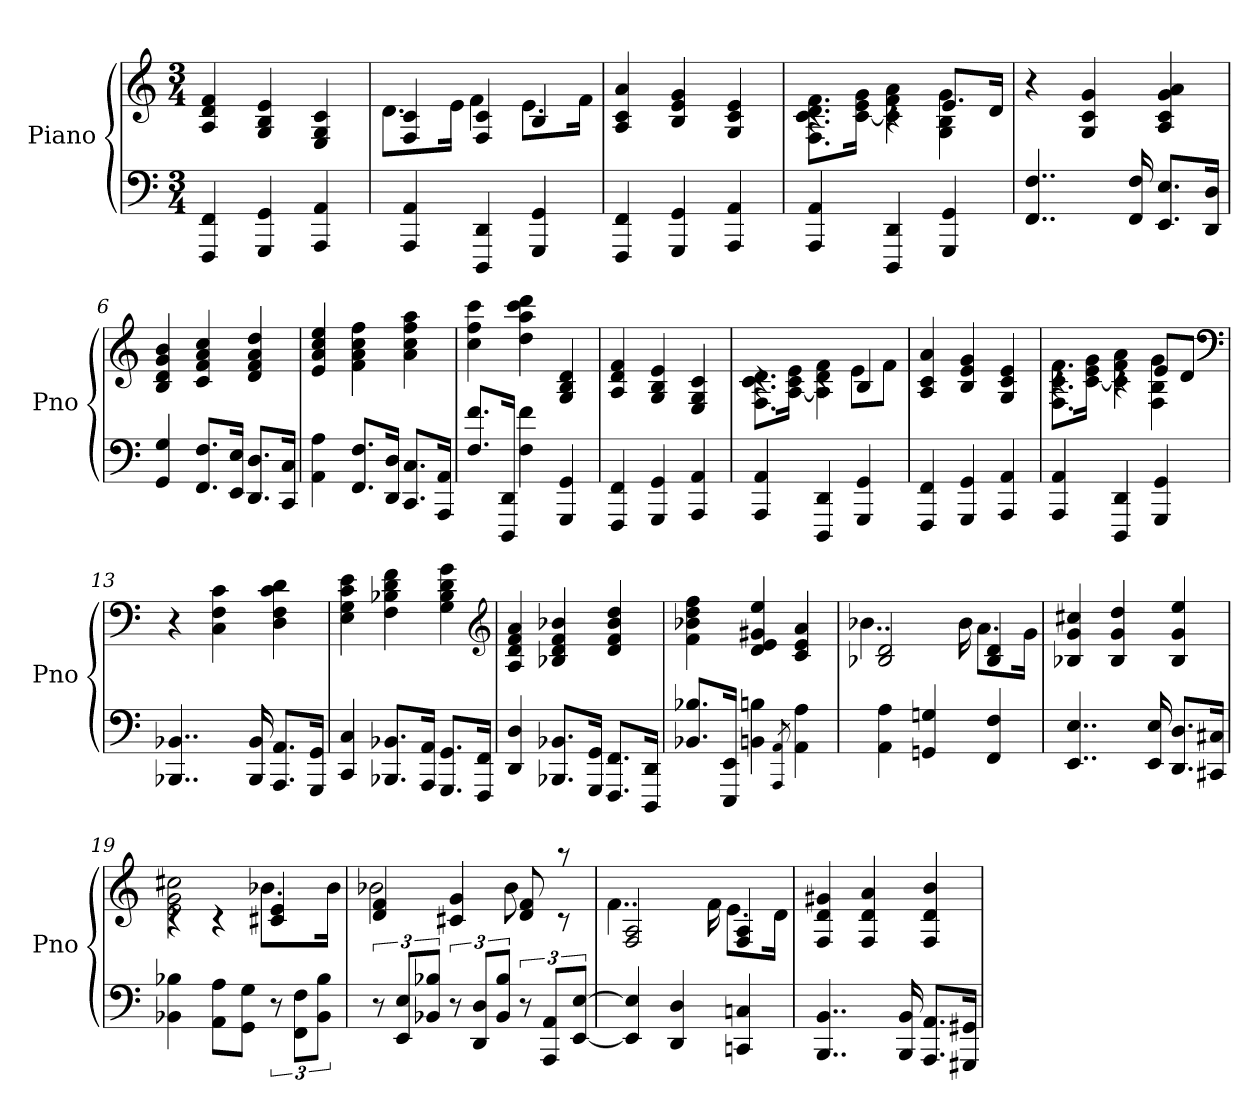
**kern	**kern
*part1	*part1
*staff2	*staff1
*I"Piano	*
*I'Pno	*
*clefF4	*clefG2
*k[]	*k[]
*C:	*C:
*M3/4	*M3/4
=1	=1
4FFF 4FF	4A 4d 4f
4GGG 4GG	4G 4B 4e
4AAA 4AA	4E 4G 4c
=2	=2
*	*^
4AAA 4AA	4F 4c	8.dL
.	.	16eJk
4DDD 4DD	4F 4c	4f
4GGG 4GG	4B	8.eL
.	.	16fJk
*	*v	*v
=3	=3
4FFF 4FF	4A 4c 4a
4GGG 4GG	4B 4e 4g
4AAA 4AA	4G 4c 4e
=4	=4
*	*^
4AAA 4AA	4rc	8.F 8.c 8.d 8.fL
.	.	[16c 16e 16gJk
4DDD 4DD	4rc	4c] 4f 4a
4GGG 4GG	8.eL	4G 4B 4g
.	16dJk	.
*	*v	*v
=5	=5
4..FF 4..F	4r
.	4G 4c 4g
16FF 16F	.
8.EE 8.EL	4A 4c 4g 4a
16DD 16DJk	.
=6	=6
4GG 4G	4B 4d 4g 4b
8.FF 8.FL	4c 4f 4a 4cc
16EE 16EJk	.
8.DD 8.DL	4d 4f 4a 4dd
16CC 16CJk	.
=7	=7
4AA 4A	4e 4a 4cc 4ee
8.FF 8.FL	4f 4a 4cc 4ff
16DD 16DJk	.
8.CC 8.CL	4a 4cc 4ff 4aa
16AAA 16AAJk	.
=8	=8
8.F 8.fL	4cc 4ff 4ccc
16DDD 16DDJk	.
4F 4f	4dd 4aa 4ccc 4ddd
4GGG 4GG	4G 4B 4d
=9	=9
4FFF 4FF	4A 4d 4f
4GGG 4GG	4G 4B 4e
4AAA 4AA	4E 4G 4c
=10	=10
*	*^
4AAA 4AA	4rc	8.F 8.c 8.dL
.	.	[16A 16c 16eJk
4DDD 4DD	4rc	4A] 4d 4f
4GGG 4GG	4B	8eL
.	.	8fJ
*	*v	*v
=11	=11
4FFF 4FF	4A 4c 4a
4GGG 4GG	4B 4e 4g
4AAA 4AA	4G 4c 4e
=12	=12
*	*^
4AAA 4AA	4rc	8.F 8.c 8.fL
.	.	[16c 16e 16gJk
4DDD 4DD	4rc	4c] 4f 4a
4GGG 4GG	8eL	4F 4B 4g
.	8dJ	.
*	*v	*v
*	*clefF4
=13	=13
4..BBB-X 4..BB-X	4r
.	4C 4F 4c
16BBB- 16BB-	.
8.AAA 8.AAL	4D 4F 4c 4d
16GGG 16GGJk	.
=14	=14
4CC 4C	4E 4G 4c 4e
8.BBB-X 8.BB-XL	4F 4B-X 4d 4f
16AAA 16AAJk	.
8.GGG 8.GGL	4G 4B- 4d 4g
16FFF 16FFJk	.
*	*clefG2
=15	=15
4DD 4D	4A 4d 4f 4a
8.BBB-X 8.BB-XL	4B-X 4d 4f 4b-X
16GGG 16GGJk	.
8.FFF 8.FFL	4d 4f 4b- 4dd
16DDD 16DDJk	.
=16	=16
8.BB-X 8.B-XL	4f 4b-X 4dd 4ff
16EEE 16EEJk	.
4BBn 4Bn	4d 4e 4g#X 4ee
8qAAA 8qAA	.
4AA 4A	4c 4e 4a
=17	=17
*	*^
4AA 4A	2B-X 2d	4..b-X
4GGn 4Gn	.	.
.	.	16b-
4FF 4F	4B- 4d	8.aL
.	.	16gJk
*	*v	*v
=18	=18
4..EE 4..E	4B-X 4g 4cc#X
.	4B- 4g 4dd
16EE 16E	.
8.DD 8.DL	4B- 4g 4ee
16CC#X 16C#XJk	.
=19	=19
*	*^
4BB-X 4B-X	4rc	2e 2g 2cc#X
8AA 8AL	4rc	.
8GG 8GJ	.	.
12r	4c#X 4e	8.b-XL
12FF 12FL	.	.
12BB- 12B-J	.	.
.	.	16b-Jk
=20	=20	=20
12r	4d 4f	2b-X
12EE 12EL	.	.
12BB-X 12B-XJ	.	.
12r	4c#X 4g	.
12DD 12DL	.	.
12BB- 12B-J	.	.
12r	8d 8f	8b-
12AAA 12AAL	.	.
.	8rc	8raa
[12EE [12EJ	.	.
=21	=21	=21
4EE] 4E]	2F 2A	4..f
4DD 4D	.	.
.	.	16f
4CCn 4Cn	4F 4A	8.eL
.	.	16dJk
*	*v	*v
=22	=22
4..BBB 4..BB	4F 4d 4g#X
.	4F 4d 4a
16BBB 16BB	.
8.AAA 8.AAL	4F 4d 4b
16GGG#X 16GG#XJk	.
=	=
*-	*-
